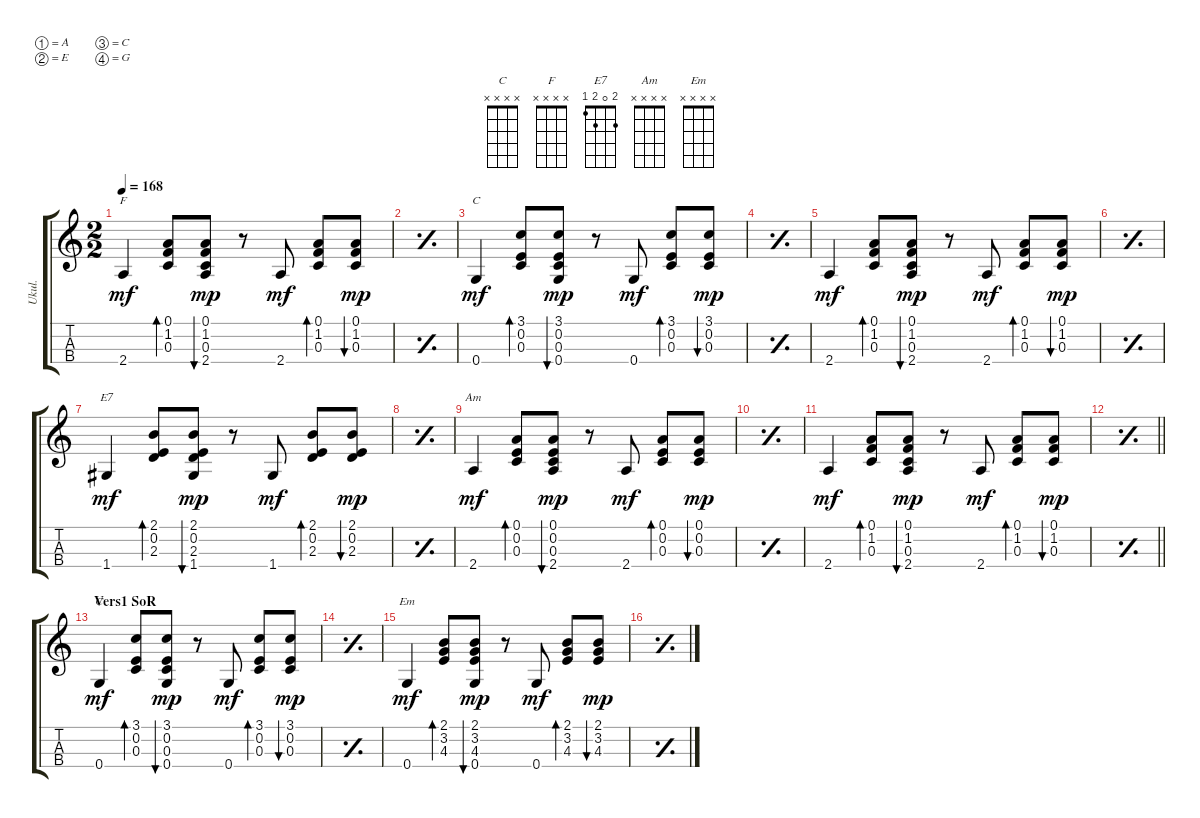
\bracketExtendMode groupsimilarinstruments
\multiTrackTrackNamePolicy hidden
\otherSystemsTrackNameOrientation horizontal
\track ("Ukulele" "Ukul.") {mute instrument acousticguitarnylon}
\staff {score tabs}
\tuning (A4 E4 C4 G3)
\displaytranspose 0
\chord ("C" x x x x)
\chord ("F" x x x x)
\chord ("E7" 2 0 2 1)
\chord ("Am" x x x x)
\chord ("Em" x x x x)
\ts (2 2)
\tempo 168
\clef g2
\ks c
2.4.4{ch "F" dy mf beam Up} (0.1 1.2 0.3).8{bd 30 beam Up} (0.1 1.2 0.3 2.4).8{bu 30 dy mp beam Up} r.8{beam Up} 2.4.8{dy mf beam Up} (0.1 1.2 0.3).8{bd 30 beam Up} (0.1 1.2 0.3).8{bu 30 dy mp beam Up} |
\simile simple
|
\simile none
0.4.4{ch "C" dy mf beam Up} (3.1 0.2 0.3).8{bd 30 beam Up} (3.1 0.2 0.3 0.4).8{bu 30 dy mp beam Up} r.8{beam Up} 0.4.8{dy mf beam Up} (3.1 0.2 0.3).8{bd 30 beam Up} (3.1 0.2 0.3).8{bu 30 dy mp beam Up} |
\simile simple
|
\simile none
2.4.4{dy mf beam Up} (0.1 1.2 0.3).8{bd 30 beam Up} (0.1 1.2 0.3 2.4).8{bu 30 dy mp beam Up} r.8{beam Up} 2.4.8{dy mf beam Up} (0.1 1.2 0.3).8{bd 30 beam Up} (0.1 1.2 0.3).8{bu 30 dy mp beam Up} |
\simile simple
|
\simile none
1.4{acc #}.4{ch "E7" dy mf beam Up} (2.1 0.2 2.3).8{bd 30 beam Up} (2.1 0.2 2.3 1.4{acc #}).8{bu 30 dy mp beam Up} r.8{beam Up} 1.4{acc #}.8{dy mf beam Up} (2.1 0.2 2.3).8{bd 30 beam Up} (2.1 0.2 2.3).8{bu 30 dy mp beam Up} |
\simile simple
|
\simile none
2.4.4{ch "Am" dy mf beam Up} (0.1 0.2 0.3).8{bd 30 beam Up} (0.1 0.2 0.3 2.4).8{bu 30 dy mp beam Up} r.8{beam Up} 2.4.8{dy mf beam Up} (0.1 0.2 0.3).8{bd 30 beam Up} (0.1 0.2 0.3).8{bu 30 dy mp beam Up} |
\simile simple
|
\simile none
2.4.4{dy mf beam Up} (0.1 1.2 0.3).8{bd 30 beam Up} (0.1 1.2 0.3 2.4).8{bu 30 dy mp beam Up} r.8{beam Up} 2.4.8{dy mf beam Up} (0.1 1.2 0.3).8{bd 30 beam Up} (0.1 1.2 0.3).8{bu 30 dy mp beam Up} |
\simile simple
\barLineRight lightlight
|
\section ("" "Vers1 SoR")
\simile none
0.4.4{ch "C" dy mf beam Up} (3.1 0.2 0.3).8{bd 30 beam Up} (3.1 0.2 0.3 0.4).8{bu 30 dy mp beam Up} r.8{beam Up} 0.4.8{dy mf beam Up} (3.1 0.2 0.3).8{bd 30 beam Up} (3.1 0.2 0.3).8{bu 30 dy mp beam Up} |
\simile simple
|
\simile none
0.4.4{ch "Em" dy mf beam Up} (2.1 3.2 4.3).8{bd 30 beam Up} (2.1 3.2 4.3 0.4).8{bu 30 dy mp beam Up} r.8{beam Up} 0.4.8{dy mf beam Up} (2.1 3.2 4.3).8{bd 30 beam Up} (2.1 3.2 4.3).8{bu 30 dy mp beam Up} |
\simile simple
